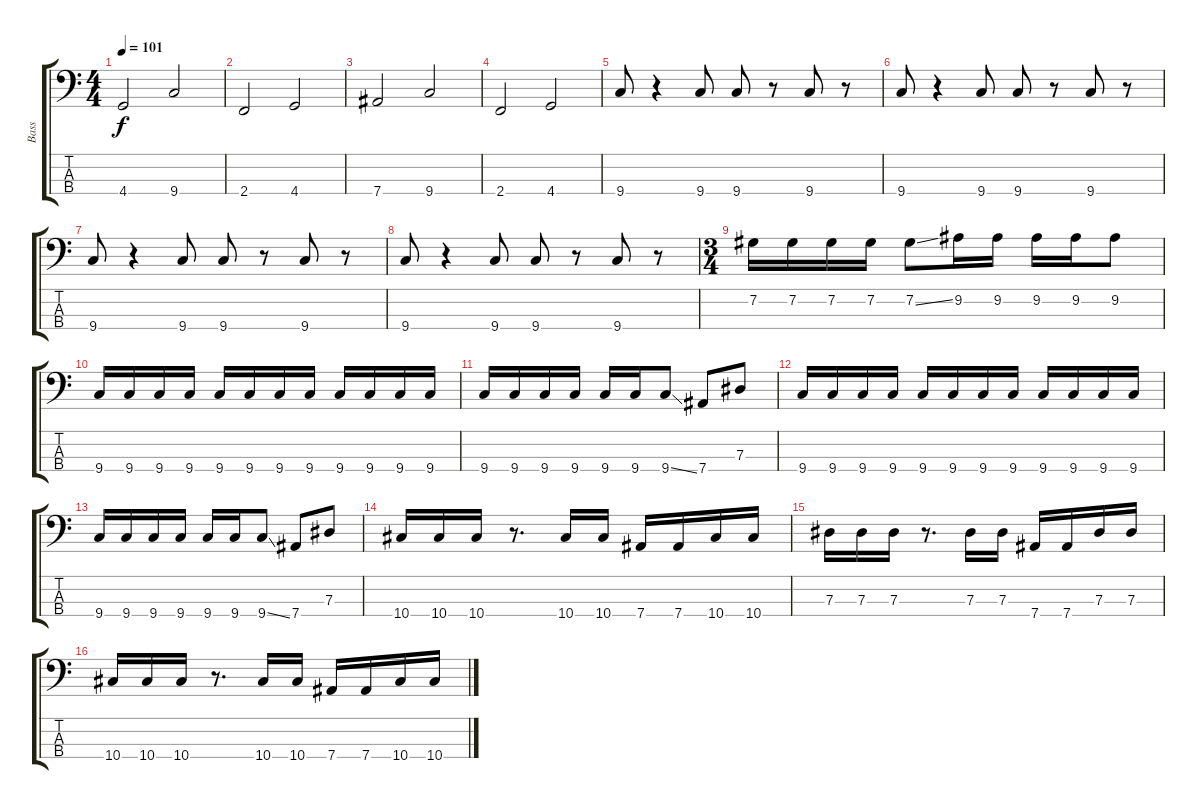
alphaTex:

\track ("Bass" "Bass") {instrument fretlessbass}
\staff {score tabs}
\tuning (Gb2 Db2 Ab1 Eb1) {hide}
\ts (4 4)
\tempo 101
\clef f4
\ks c
4.4.2{dy f} 9.4.2 |
2.4.2 4.4.2 |
7.4.2 9.4.2 |
2.4.2 4.4.2 |
9.4.8 r.4 9.4.8 9.4.8 r.8 9.4.8 r.8 |
9.4.8 r.4 9.4.8 9.4.8 r.8 9.4.8 r.8 |
9.4.8 r.4 9.4.8 9.4.8 r.8 9.4.8 r.8 |
9.4.8 r.4 9.4.8 9.4.8 r.8 9.4.8 r.8 |
\ts (3 4)
7.2.16 7.2.16 7.2.16 7.2.16 7.2{ss}.8 9.2.16 9.2.16 9.2.16 9.2.16 9.2.8 |
9.4.16 9.4.16 9.4.16 9.4.16 9.4.16 9.4.16 9.4.16 9.4.16 9.4.16 9.4.16 9.4.16 9.4.16 |
9.4.16 9.4.16 9.4.16 9.4.16 9.4.16 9.4.16 9.4{ss}.8 7.4.8 7.3.8 |
9.4.16 9.4.16 9.4.16 9.4.16 9.4.16 9.4.16 9.4.16 9.4.16 9.4.16 9.4.16 9.4.16 9.4.16 |
9.4.16 9.4.16 9.4.16 9.4.16 9.4.16 9.4.16 9.4{ss}.8 7.4.8 7.3.8 |
10.4.16 10.4.16 10.4.16 r.8{d} 10.4.16 10.4.16 7.4.16 7.4.16 10.4.16 10.4.16 |
7.3.16 7.3.16 7.3.16 r.8{d} 7.3.16 7.3.16 7.4.16 7.4.16 7.3.16 7.3.16 |
10.4.16 10.4.16 10.4.16 r.8{d} 10.4.16 10.4.16 7.4.16 7.4.16 10.4.16 10.4.16
